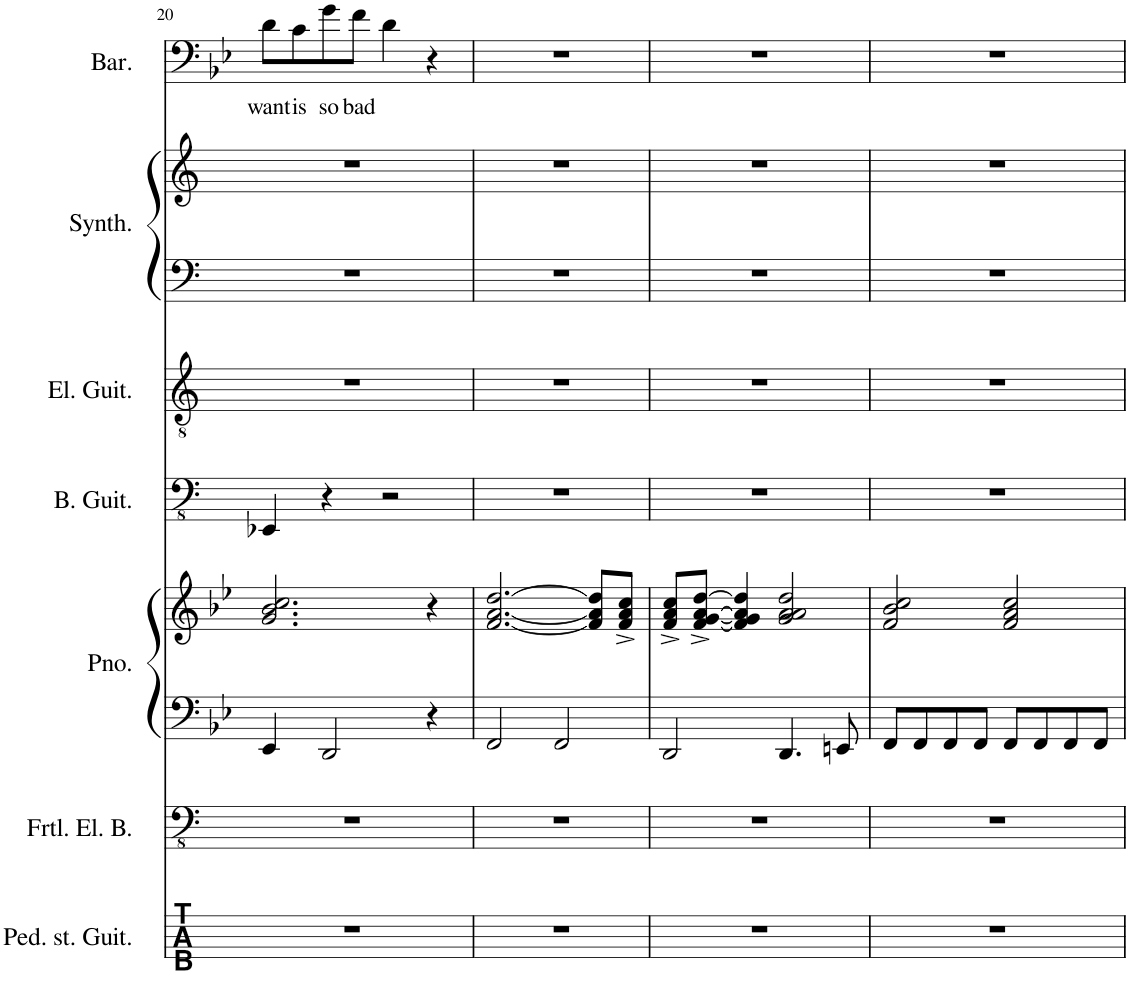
**kern	**kern	**kern	**kern	**kern	**kern	**kern	**kern	**kern	**text
*part7	*part6	*part5	*part5	*part4	*part3	*part2	*part2	*part1	*part1
*staff9	*staff8	*staff7	*staff6	*staff5	*staff4	*staff3	*staff2	*staff1	*staff1
*I"Pedal steel Guitar	*I"Fretless Electric Bass	*I"Piano	*	*I"Bass Guitar	*I"Electric Guitar	*I"Keyboard Synthesizer	*	*I"Baritone	*
*I'Ped. st. Guit.	*I'Frtl. El. B.	*I'Pno.	*	*I'B. Guit.	*I'El. Guit.	*I'Synth.	*	*I'Bar.	*
!!LO:PB:g=z
*	*clefFv4	*clefF4	*clefG2	*clefFv4	*clefGv2	*clefF4	*clefG2	*clefF4	*
*k[]	*k[]	*k[b-e-]	*k[b-e-]	*k[]	*k[]	*k[]	*k[]	*k[b-e-]	*
*M4/4	*M4/4	*M4/4	*M4/4	*M4/4	*M4/4	*M4/4	*M4/4	*M4/4	*
=20	=20	=20	=20	=20	=20	=20	=20	=20	=20
!	!	!	!	!	!	!	!	!	!LO:LY:b
1r	1r	4EE-/	2.g/ 2.b-/ 2.cc/	4EEE-X/	1r	1r	1r	8d\L	want
!	!	!	!	!	!	!	!	!	!LO:LY:b
.	.	.	.	.	.	.	.	8c\	is
!	!	!	!	!	!	!	!	!	!LO:LY:b
.	.	2DD/	.	4r	.	.	.	8g\	so
!	!	!	!	!	!	!	!	!	!LO:LY:b
.	.	.	.	.	.	.	.	8f\J	bad
.	.	.	.	2r	.	.	.	4d\	.
.	.	4r	4r	.	.	.	.	4r	.
=21	=21	=21	=21	=21	=21	=21	=21	=21	=21
1r	1r	2FF/	[2.f/ [2.a/ [2.dd/	1r	1r	1r	1r	1r	.
.	.	2FF/	.	.	.	.	.	.	.
.	.	.	8f/] 8a/] 8dd/]L	.	.	.	.	.	.
.	.	.	8f/^ 8a/^ 8cc/^J	.	.	.	.	.	.
=22	=22	=22	=22	=22	=22	=22	=22	=22	=22
1r	1r	2DD/	8f/^ 8a/^ 8cc/^L	1r	1r	1r	1r	1r	.
.	.	.	[8f/^ [8g/^ [8a/^ [8dd/^J	.	.	.	.	.	.
.	.	.	4f/] 4g/] 4a/] 4dd/]	.	.	.	.	.	.
.	.	4.DD/	2g/ 2a/ 2a/ 2dd/	.	.	.	.	.	.
.	.	8EEn/	.	.	.	.	.	.	.
=23	=23	=23	=23	=23	=23	=23	=23	=23	=23
1r	1r	8FF/L	2f/ 2b-/ 2cc/	1r	1r	1r	1r	1r	.
.	.	8FF/	.	.	.	.	.	.	.
.	.	8FF/	.	.	.	.	.	.	.
.	.	8FF/J	.	.	.	.	.	.	.
.	.	8FF/L	2f/ 2a/ 2cc/	.	.	.	.	.	.
.	.	8FF/	.	.	.	.	.	.	.
.	.	8FF/	.	.	.	.	.	.	.
.	.	8FF/J	.	.	.	.	.	.	.
=	=	=	=	=	=	=	=	=	=
*-	*-	*-	*-	*-	*-	*-	*-	*-	*-
